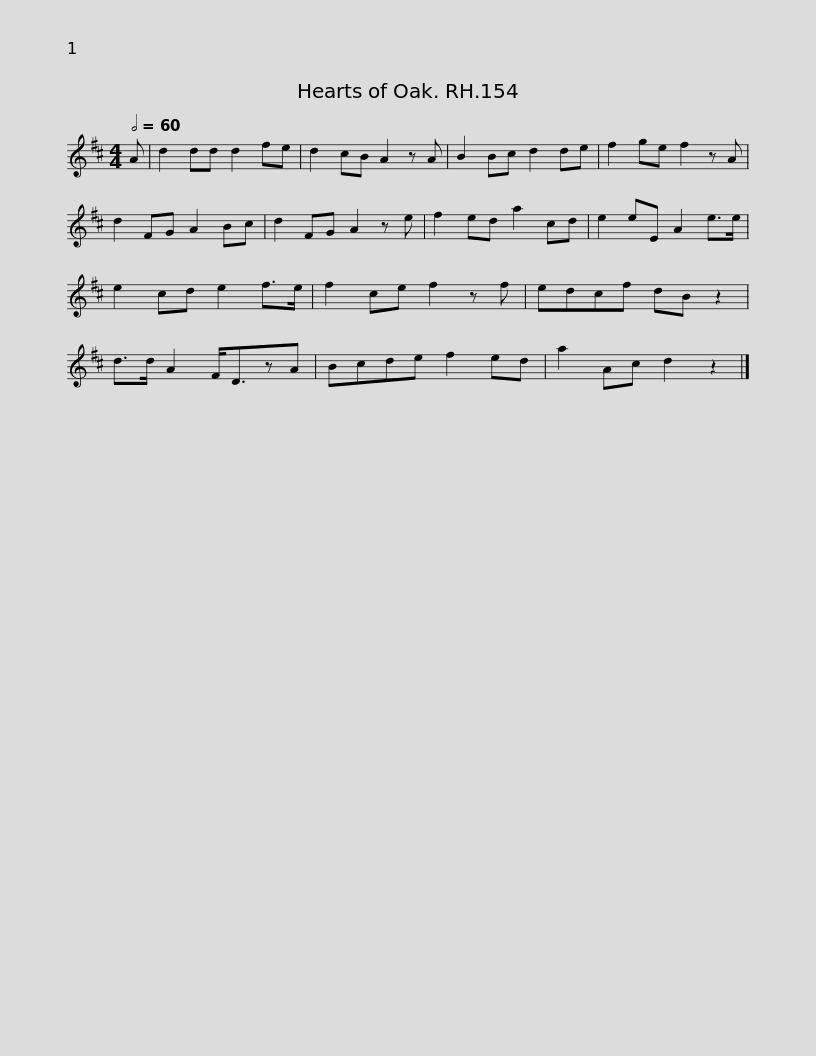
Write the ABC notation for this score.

X:1
L:1/8
Q:1/2=60
M:4/4
I:linebreak $
K:D
V:1 treble
V:1
 A | d2 dd d2 fe | d2 cB A2 z A | B2 Bc d2 de | f2 ge f2 z A | %5
 d2 FG A2 Bc | d2 FG A2 z e |$ f2 ed a2 cd |$ e2 eE A2 e>e | e2 cd e2 f>e | %10
 f2 ce f2 z f | edcf dB z2 | d>d A2 F<DzA | Bcde f2 ed |$ a2 Ac d2 z2 |] %15
